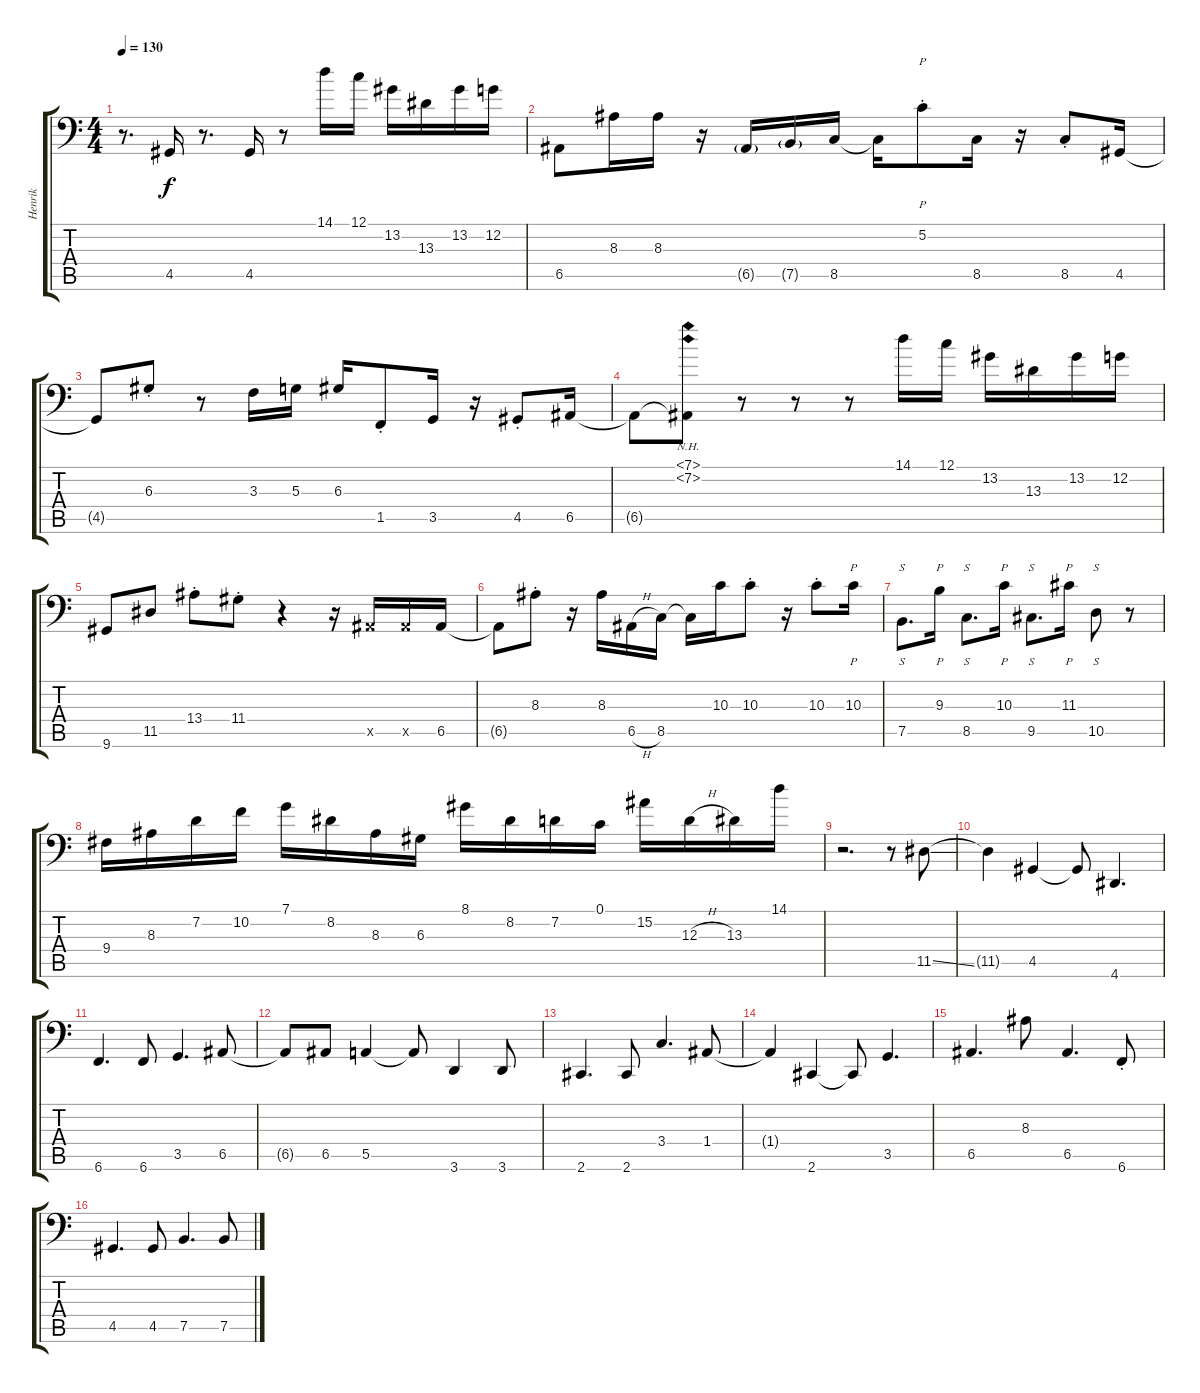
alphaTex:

\track ("Henrik" "Henrik") {instrument electricbassfinger}
\staff {score tabs}
\tuning (C3 G2 D2 A1 E1 B0) {hide}
\ts (4 4)
\tempo 130
\clef f4
\ks c
r.8{d dy f} 4.5.16 r.8{d} 4.5.16 r.8 14.1.16 12.1.16 13.2.16 13.3.16 13.2.16 12.2.16 |
6.5.8 8.3.16 8.3.16 r.16 6.5{g}.16 7.5{g}.16 8.5.16 8.5{t}.16 5.2{st}.8{p} 8.5.16 r.16 8.5{st}.8 4.5.16 |
4.5{t}.8 6.3{st}.8 r.8 3.3.16 5.3.16 6.3.16 1.5{st}.8 3.5.16 r.16 4.5{st}.8 6.5.16 |
6.5{t}.8 (7.1{nh} 7.2{nh} 6.5{t}).8 r.8 r.8 r.8 14.1.16 12.1.16 13.2.16 13.3.16 13.2.16 12.2.16 |
9.6.8 11.5.8 13.4{st}.8 11.4{st}.8 r.4 r.16 6.5{x}.16 6.5{x}.16 6.5.16 |
6.5{t}.8 8.3{st}.8 r.16 8.3.16 6.5{h}.16 8.5.16 8.5{t}.16 10.3.16 10.3{st}.8 r.16 10.3{st}.8 10.3.16{p} |
7.5.8{s d} 9.3.16{p} 8.5.8{s d} 10.3.16{p} 9.5.8{s d} 11.3.16{p} 10.5.8{s} r.8 |
9.4.16 8.3.16 7.2.16 10.2.16 7.1.16 8.2.16 8.3.16 6.3.16 8.1.16 8.2.16 7.2.16 0.1.16 15.2.16 12.3{h}.16 13.3.16 14.1.16 |
r.2{d} r.8 11.5{ss}.8 |
11.5{t}.4 4.5.4 4.5{t}.8 4.6.4{d} |
6.6.4{d} 6.6.8 3.5.4{d} 6.5.8 |
6.5{t}.8 6.5.8 5.5.4 5.5{t}.8 3.6.4 3.6.8 |
2.6.4{d} 2.6.8 3.4.4{d} 1.4.8 |
1.4{t}.4 2.6.4 2.6{t}.8 3.5.4{d} |
6.5.4{d} 8.3.8 6.5.4{d} 6.6{st}.8 |
4.5.4{d} 4.5.8 7.5.4{d} 7.5.8
